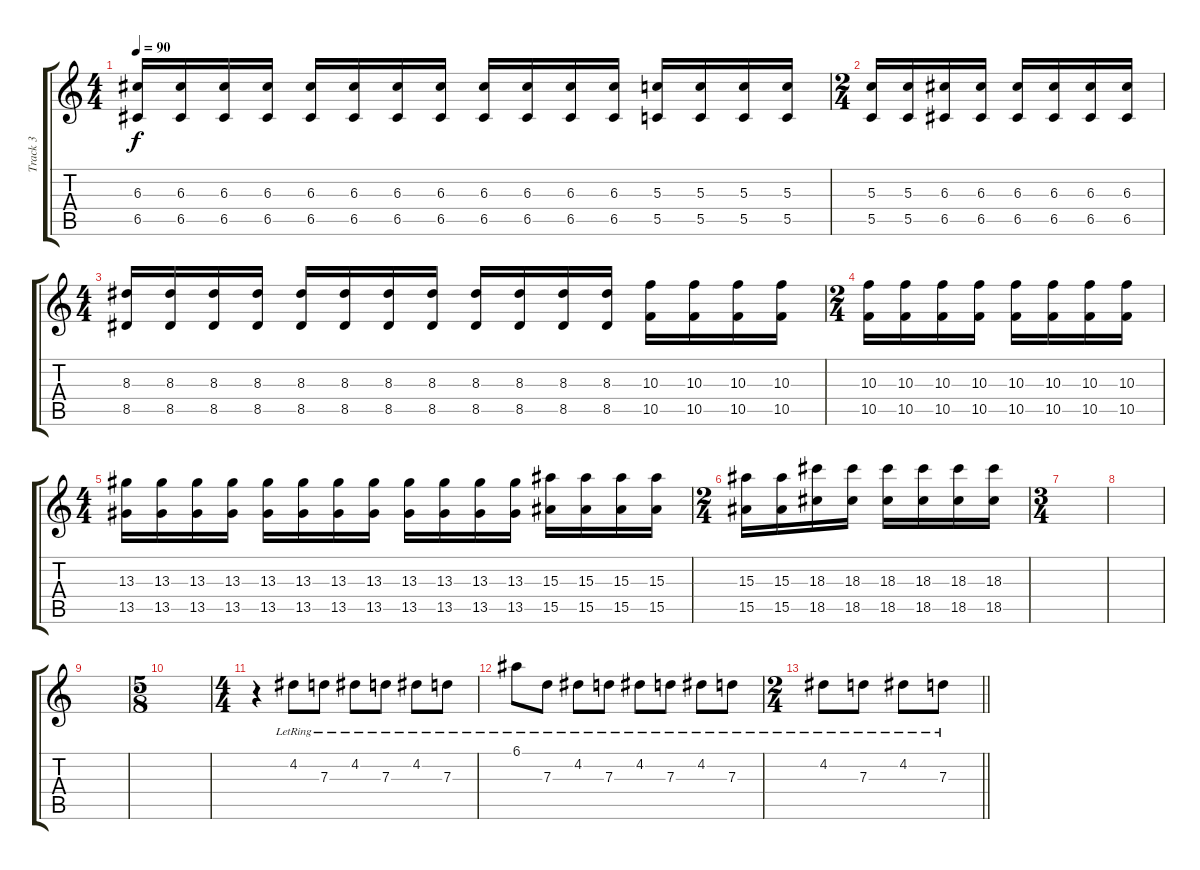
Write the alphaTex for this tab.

\track ("Track 3" "Track 3") {instrument electricguitarjazz}
\staff {score tabs}
\tuning (E4 B3 G3 D3 G2 C2) {hide}
\ts (4 4)
\tempo 90
\clef g2
\ks c
(6.3 6.5).16{dy f} (6.3 6.5).16 (6.3 6.5).16 (6.3 6.5).16 (6.3 6.5).16 (6.3 6.5).16 (6.3 6.5).16 (6.3 6.5).16 (6.3 6.5).16 (6.3 6.5).16 (6.3 6.5).16 (6.3 6.5).16 (5.3 5.5).16 (5.3 5.5).16 (5.3 5.5).16 (5.3 5.5).16 |
\ts (2 4)
(5.3 5.5).16 (5.3 5.5).16 (6.3 6.5).16 (6.3 6.5).16 (6.3 6.5).16 (6.3 6.5).16 (6.3 6.5).16 (6.3 6.5).16 |
\ts (4 4)
(8.3 8.5).16 (8.3 8.5).16 (8.3 8.5).16 (8.3 8.5).16 (8.3 8.5).16 (8.3 8.5).16 (8.3 8.5).16{volume 16 instrument distortionguitar} (8.3 8.5).16 (8.3 8.5).16 (8.3 8.5).16 (8.3 8.5).16 (8.3 8.5).16 (10.3 10.5).16 (10.3 10.5).16 (10.3 10.5).16 (10.3 10.5).16 |
\ts (2 4)
(10.3 10.5).16 (10.3 10.5).16 (10.3 10.5).16 (10.3 10.5).16 (10.3 10.5).16 (10.3 10.5).16 (10.3 10.5).16 (10.3 10.5).16 |
\ts (4 4)
(13.3 13.5).16 (13.3 13.5).16 (13.3 13.5).16 (13.3 13.5).16 (13.3 13.5).16 (13.3 13.5).16 (13.3 13.5).16 (13.3 13.5).16 (13.3 13.5).16 (13.3 13.5).16 (13.3 13.5).16 (13.3 13.5).16 (15.3 15.5).16 (15.3 15.5).16 (15.3 15.5).16 (15.3 15.5).16 |
\ts (2 4)
(15.3 15.5).16 (15.3 15.5).16 (18.3 18.5).16 (18.3 18.5).16 (18.3 18.5).16 (18.3 18.5).16 (18.3 18.5).16 (18.3 18.5).16 |
\ts (3 4)
|
|
|
\ts (5 8)
|
\ts (4 4)
r.4 4.2{lr}.8{volume 0 instrument electricguitarjazz} 7.3{lr}.8{volume 8} 4.2{lr}.8 7.3{lr}.8 4.2{lr}.8 7.3{lr}.8 |
6.1{lr}.8 7.3{lr}.8 4.2{lr}.8 7.3{lr}.8 4.2{lr}.8 7.3{lr}.8 4.2{lr}.8 7.3{lr}.8 |
\ts (2 4)
\barLineRight lightlight
4.2{lr}.8 7.3{lr}.8 4.2{lr}.8 7.3{lr}.8
